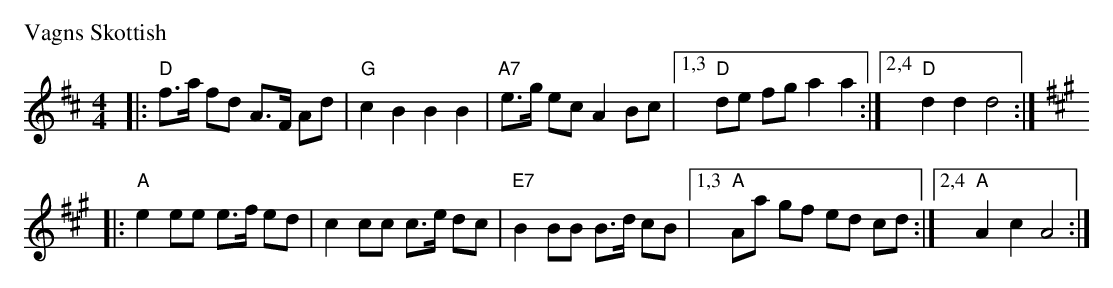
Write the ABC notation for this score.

X:1
P: Vagns Skottish
M: 4/4
L: 1/8
K: D
|: "D"f>a fd A>F Ad | "G"c2 B2 B2 B2 \
| "A7"e>g ec A2 Bc |1,3 "D"de fg a2 a2 :|2,4 "D"d2 d2 d4 :|[K:A]
|: "A"e2 ee e>f ed | c2 cc c>e dc \
| "E7"B2 BB B>d cB |1,3 "A"Aa gf ed cd :|2,4 "A"A2 c2 A4 :|
